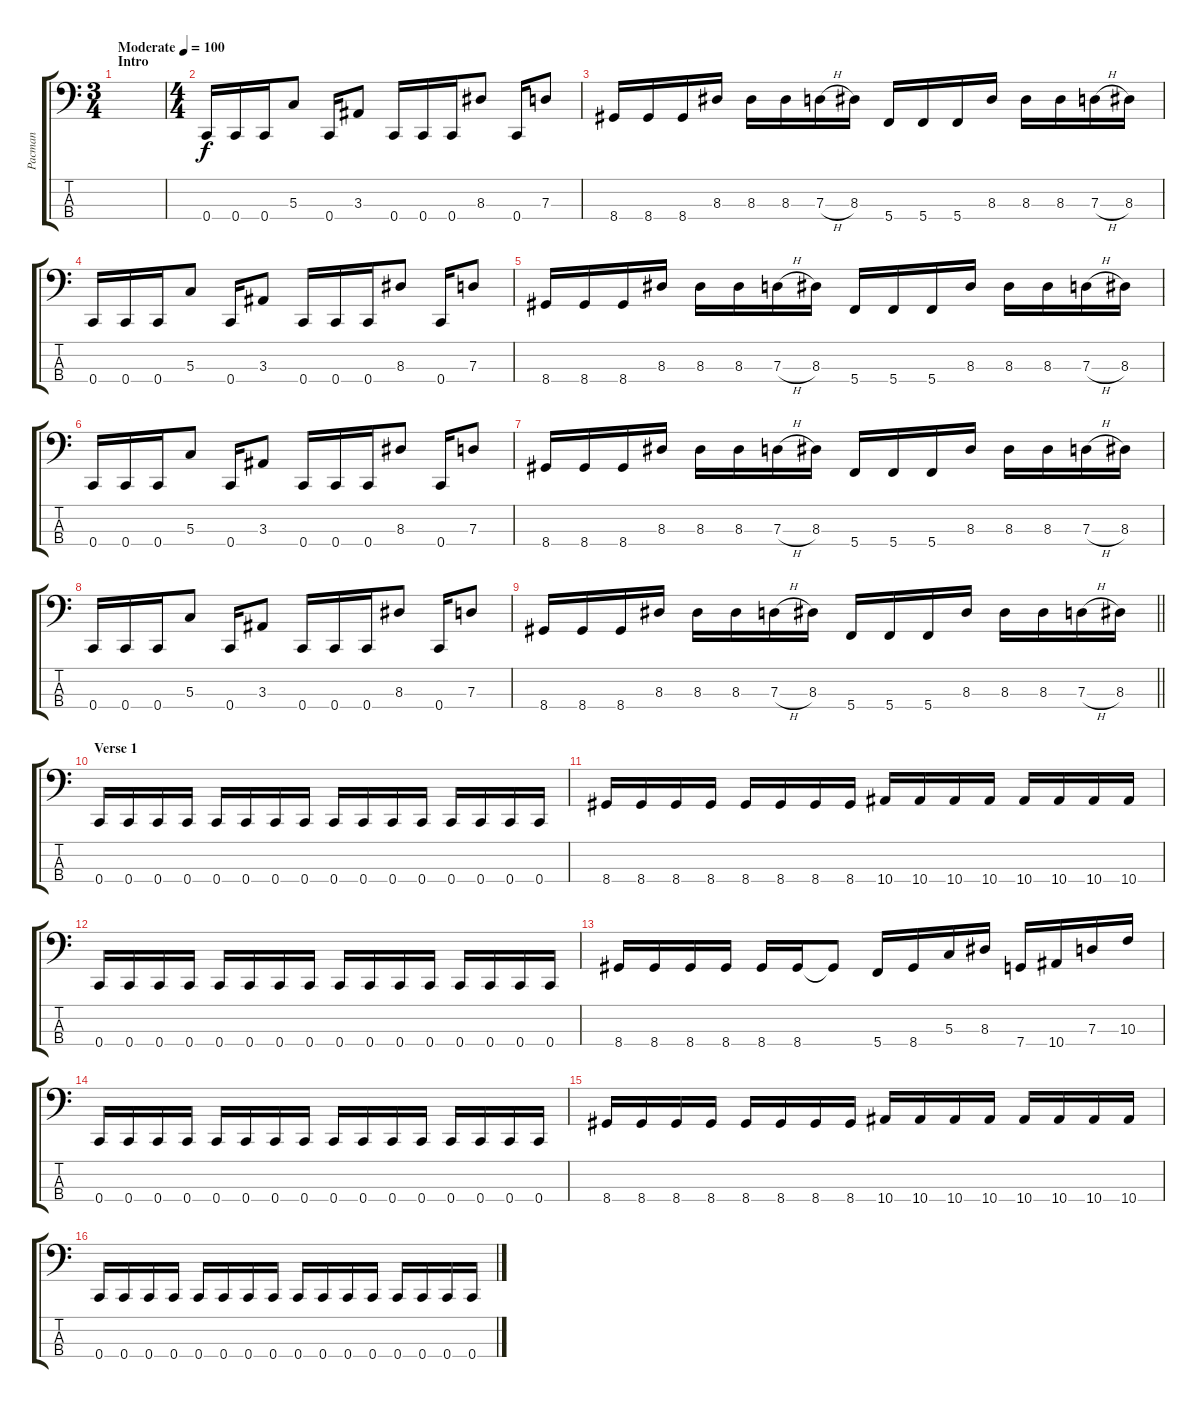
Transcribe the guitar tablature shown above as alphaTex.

\track ("Pacman" "Pacman") {instrument electricbasspick}
\staff {score tabs}
\tuning (F2 C2 G1 C1) {hide}
\ts (3 4)
\section ("" "Intro")
\tempo (100 "Moderate")
\clef f4
\ks c
|
\ts (4 4)
0.4.16 0.4.16 0.4.16 5.3.8 0.4.16 3.3.8 0.4.16 0.4.16 0.4.16 8.3.8 0.4.16 7.3.8 |
8.4.16 8.4.16 8.4.16 8.3.16 8.3.16 8.3.16 7.3{h}.16 8.3.16 5.4.16 5.4.16 5.4.16 8.3.16 8.3.16 8.3.16 7.3{h}.16 8.3.16 |
0.4.16 0.4.16 0.4.16 5.3.8 0.4.16 3.3.8 0.4.16 0.4.16 0.4.16 8.3.8 0.4.16 7.3.8 |
8.4.16 8.4.16 8.4.16 8.3.16 8.3.16 8.3.16 7.3{h}.16 8.3.16 5.4.16 5.4.16 5.4.16 8.3.16 8.3.16 8.3.16 7.3{h}.16 8.3.16 |
0.4.16 0.4.16 0.4.16 5.3.8 0.4.16 3.3.8 0.4.16 0.4.16 0.4.16 8.3.8 0.4.16 7.3.8 |
8.4.16 8.4.16 8.4.16 8.3.16 8.3.16 8.3.16 7.3{h}.16 8.3.16 5.4.16 5.4.16 5.4.16 8.3.16 8.3.16 8.3.16 7.3{h}.16 8.3.16 |
0.4.16 0.4.16 0.4.16 5.3.8 0.4.16 3.3.8 0.4.16 0.4.16 0.4.16 8.3.8 0.4.16 7.3.8 |
\barLineRight lightlight
8.4.16 8.4.16 8.4.16 8.3.16 8.3.16 8.3.16 7.3{h}.16 8.3.16 5.4.16 5.4.16 5.4.16 8.3.16 8.3.16 8.3.16 7.3{h}.16 8.3.16 |
\section ("" "Verse 1")
0.4.16 0.4.16 0.4.16 0.4.16 0.4.16 0.4.16 0.4.16 0.4.16 0.4.16 0.4.16 0.4.16 0.4.16 0.4.16 0.4.16 0.4.16 0.4.16 |
8.4.16 8.4.16 8.4.16 8.4.16 8.4.16 8.4.16 8.4.16 8.4.16 10.4.16 10.4.16 10.4.16 10.4.16 10.4.16 10.4.16 10.4.16 10.4.16 |
0.4.16 0.4.16 0.4.16 0.4.16 0.4.16 0.4.16 0.4.16 0.4.16 0.4.16 0.4.16 0.4.16 0.4.16 0.4.16 0.4.16 0.4.16 0.4.16 |
8.4.16 8.4.16 8.4.16 8.4.16 8.4.16 8.4.16 8.4{t}.8 5.4.16 8.4.16 5.3.16 8.3.16 7.4.16 10.4.16 7.3.16 10.3.16 |
0.4.16 0.4.16 0.4.16 0.4.16 0.4.16 0.4.16 0.4.16 0.4.16 0.4.16 0.4.16 0.4.16 0.4.16 0.4.16 0.4.16 0.4.16 0.4.16 |
8.4.16 8.4.16 8.4.16 8.4.16 8.4.16 8.4.16 8.4.16 8.4.16 10.4.16 10.4.16 10.4.16 10.4.16 10.4.16 10.4.16 10.4.16 10.4.16 |
0.4.16 0.4.16 0.4.16 0.4.16 0.4.16 0.4.16 0.4.16 0.4.16 0.4.16 0.4.16 0.4.16 0.4.16 0.4.16 0.4.16 0.4.16 0.4.16
